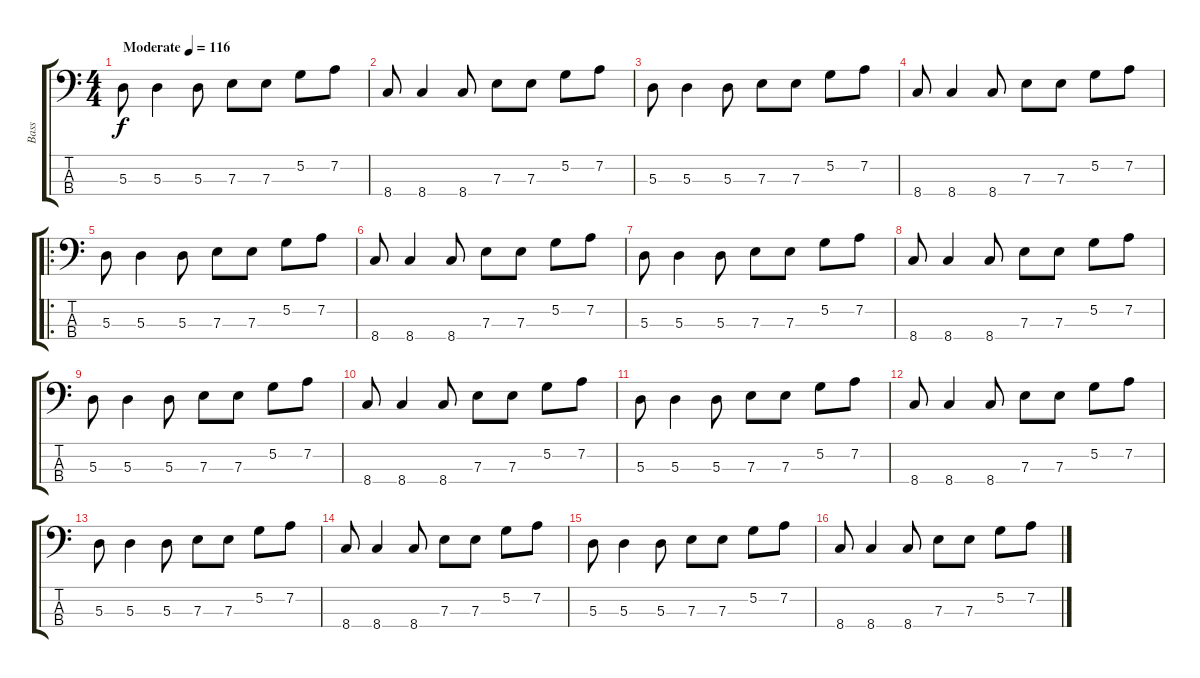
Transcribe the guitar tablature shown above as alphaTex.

\track ("Bass" "Bass") {instrument synthbass2}
\staff {score tabs}
\tuning (G2 D2 A1 E1) {hide}
\ts (4 4)
\tempo (116 "Moderate")
\clef f4
\ks c
5.3.8{dy f instrument synthbass2} 5.3.4 5.3.8 7.3.8 7.3.8 5.2.8 7.2.8 |
8.4.8 8.4.4 8.4.8 7.3.8 7.3.8 5.2.8 7.2.8 |
5.3.8 5.3.4 5.3.8 7.3.8 7.3.8 5.2.8 7.2.8 |
8.4.8 8.4.4 8.4.8 7.3.8 7.3.8 5.2.8 7.2.8 |
\ro
5.3.8 5.3.4 5.3.8 7.3.8 7.3.8 5.2.8 7.2.8 |
8.4.8 8.4.4 8.4.8 7.3.8 7.3.8 5.2.8 7.2.8 |
5.3.8 5.3.4 5.3.8 7.3.8 7.3.8 5.2.8 7.2.8 |
8.4.8 8.4.4 8.4.8 7.3.8 7.3.8 5.2.8 7.2.8 |
5.3.8 5.3.4 5.3.8 7.3.8 7.3.8 5.2.8 7.2.8 |
8.4.8 8.4.4 8.4.8 7.3.8 7.3.8 5.2.8 7.2.8 |
5.3.8 5.3.4 5.3.8 7.3.8 7.3.8 5.2.8 7.2.8 |
8.4.8 8.4.4 8.4.8 7.3.8 7.3.8 5.2.8 7.2.8 |
5.3.8 5.3.4 5.3.8 7.3.8 7.3.8 5.2.8 7.2.8 |
8.4.8 8.4.4 8.4.8 7.3.8 7.3.8 5.2.8 7.2.8 |
5.3.8 5.3.4 5.3.8 7.3.8 7.3.8 5.2.8 7.2.8 |
8.4.8 8.4.4 8.4.8 7.3.8 7.3.8 5.2.8 7.2.8
